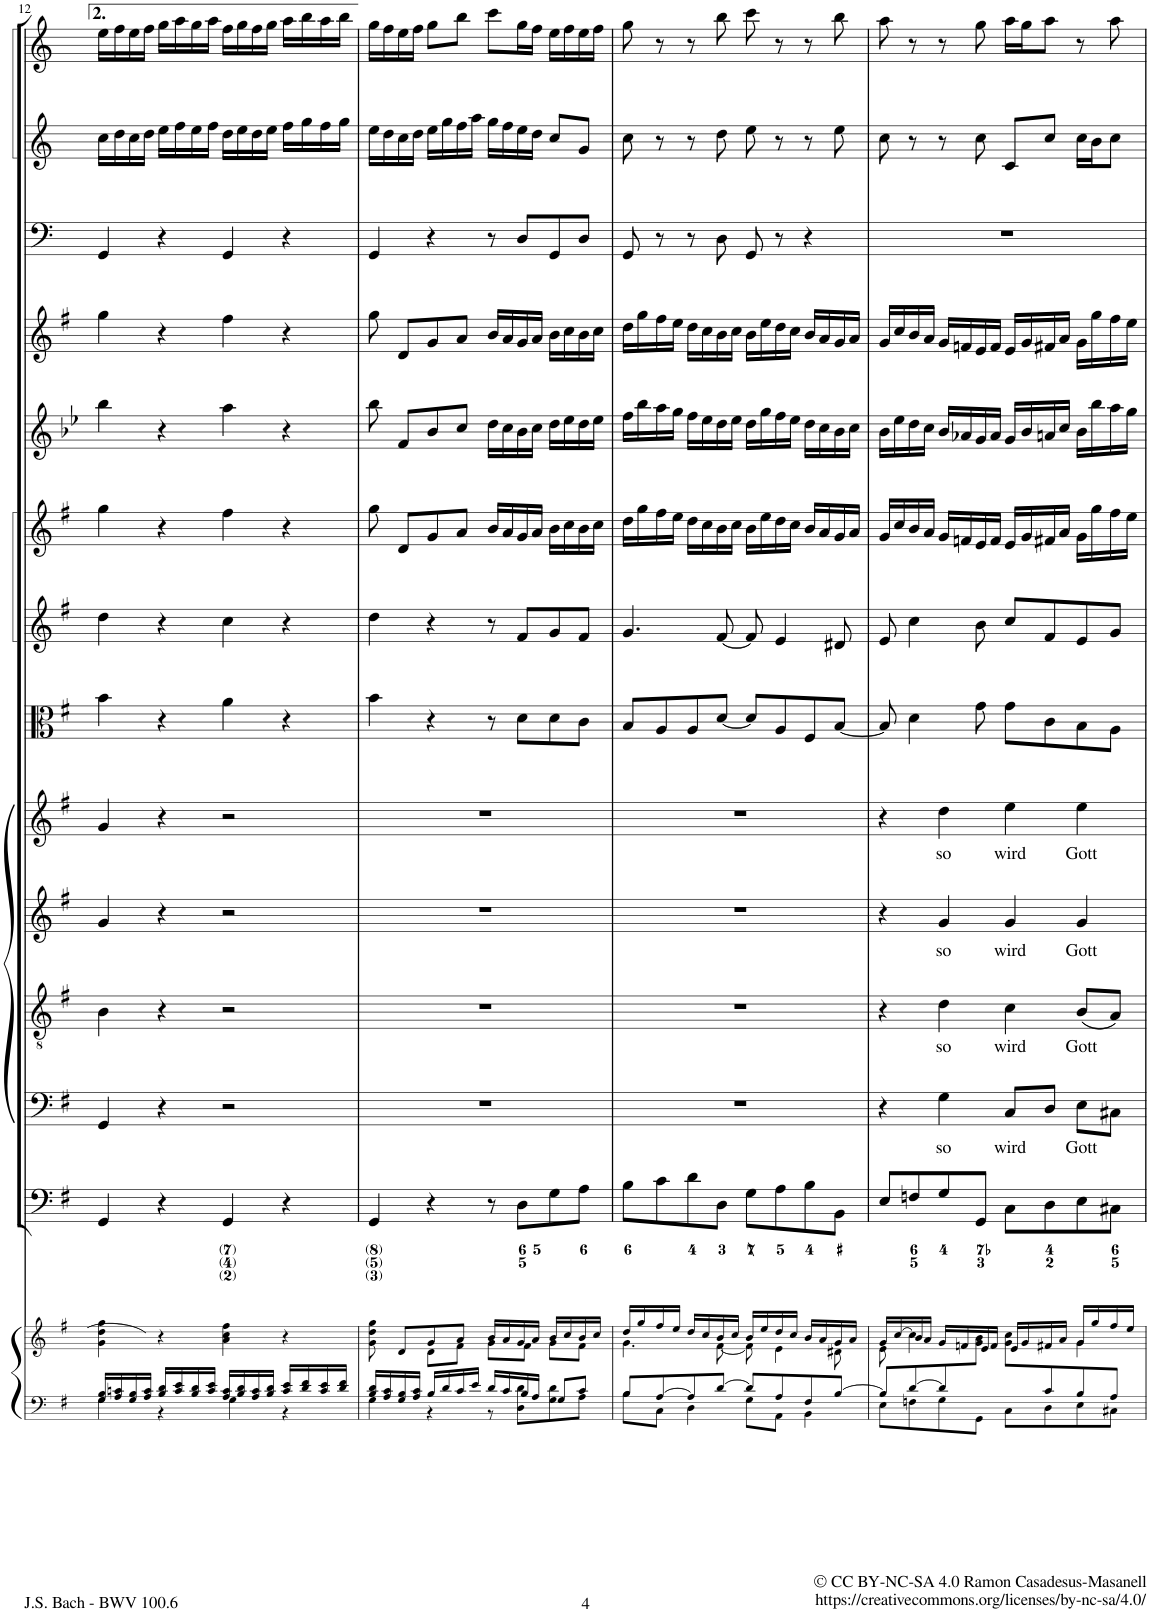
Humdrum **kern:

**kern	**kern	**kern	**kern	**text	**kern	**text	**kern	**text	**kern	**text	**kern	**kern	**kern	**kern	**kern	**kern	**kern	**kern
*part14	*part14	*part13	*part12	*part12	*part11	*part11	*part10	*part10	*part9	*part9	*part8	*part7	*part6	*part5	*part4	*part3	*part2	*part1
*staff15	*staff14	*staff13	*staff12	*staff12	*staff11	*staff11	*staff10	*staff10	*staff9	*staff9	*staff8	*staff7	*staff6	*staff5	*staff4	*staff3	*staff2	*staff1
*I"Piano reduction	*	*I"Organo e Continuo	*I"Basso	*	*I"Tenore	*	*I"Alto	*	*I"Soprano	*	*I"Viola	*I"Violino II	*I"Violino I	*I"Oboe d'amore	*I"Flauto Traverso	*I"Timpani	*I"Corno II	*I"Corno I
*I'Pno	*	*	*	*	*	*	*	*	*	*	*	*	*	*I'Ob	*I'Fl	*I'Timp	*	*
!!LO:PB:g=z
*clefF4	*clefG2	*clefF4	*clefF4	*	*clefGv2	*	*clefG2	*	*clefG2	*	*clefC3	*clefG2	*clefG2	*clefG2	*clefG2	*clefF4	*clefG2	*clefG2
*	*	*	*	*	*	*	*	*	*	*	*	*	*	*Trd2c3	*	*	*Trd3c5	*Trd3c5
*k[f#]	*k[f#]	*k[f#]	*k[f#]	*	*k[f#]	*	*k[f#]	*	*k[f#]	*	*k[f#]	*k[f#]	*k[f#]	*k[b-e-]	*k[f#]	*k[]	*k[]	*k[]
*M4/4	*M4/4	*M4/4	*M4/4	*	*M4/4	*	*M4/4	*	*M4/4	*	*M4/4	*M4/4	*M4/4	*M4/4	*M4/4	*M4/4	*M4/4	*M4/4
*met(c)	*met(c)	*met(c)	*met(c)	*	*met(c)	*	*met(c)	*	*met(c)	*	*met(c)	*met(c)	*met(c)	*met(c)	*met(c)	*met(c)	*met(c)	*met(c)
=12	=12	=12	=12	=12	=12	=12	=12	=12	=12	=12	=12	=12	=12	=12	=12	=12	=12	=12
*^	*	*	*	*	*	*	*	*	*	*	*	*	*	*	*	*	*	*
16G/ 16B/LL	4G\	(4g\ 4dd\ 4gg\	4GG/	4GG/	.	4B\	.	4g/	.	4g/	.	4b\	4dd\	4gg\	4bb-\	4gg\	4GG/	16cc\LL	16ee\LL
16A/ 16cn/	.	.	.	.	.	.	.	.	.	.	.	.	.	.	.	.	.	16dd\	16ff\
16G/ 16B/	.	.	.	.	.	.	.	.	.	.	.	.	.	.	.	.	.	16cc\	16ee\
16A/ 16c/JJ	.	.	.	.	.	.	.	.	.	.	.	.	.	.	.	.	.	16dd\JJ	16ff\JJ
16B/ 16d/LL	4r	4r)	4r	4r	.	4r	.	4r	.	4r	.	4r	4r	4r	4r	4r	4r	16ee\LL	16gg\LL
16c/ 16e/	.	.	.	.	.	.	.	.	.	.	.	.	.	.	.	.	.	16ff\	16aa\
16B/ 16d/	.	.	.	.	.	.	.	.	.	.	.	.	.	.	.	.	.	16ee\	16gg\
16c/ 16e/JJ	.	.	.	.	.	.	.	.	.	.	.	.	.	.	.	.	.	16ff\JJ	16aa\JJ
16A/ 16c/LL	4G\	4a\ 4cc\ 4ff#\	4GG/	2r	.	2r	.	2r	.	2r	.	4a\	4cc\	4ff#\	4aa\	4ff#\	4GG/	16dd\LL	16ff\LL
16B/ 16d/	.	.	.	.	.	.	.	.	.	.	.	.	.	.	.	.	.	16ee\	16gg\
16A/ 16c/	.	.	.	.	.	.	.	.	.	.	.	.	.	.	.	.	.	16dd\	16ff\
16B/ 16d/JJ	.	.	.	.	.	.	.	.	.	.	.	.	.	.	.	.	.	16ee\JJ	16gg\JJ
16c/ 16e/LL	4r	4r	4r	.	.	.	.	.	.	.	.	4r	4r	4r	4r	4r	4r	16ff\LL	16aa\LL
16d/ 16f#/	.	.	.	.	.	.	.	.	.	.	.	.	.	.	.	.	.	16gg\	16bb\
16c/ 16e/	.	.	.	.	.	.	.	.	.	.	.	.	.	.	.	.	.	16ff\	16aa\
16d/ 16f#/JJ	.	.	.	.	.	.	.	.	.	.	.	.	.	.	.	.	.	16gg\JJ	16bb\JJ
=13	=13	=13	=13	=13	=13	=13	=13	=13	=13	=13	=13	=13	=13	=13	=13	=13	=13	=13	=13
*	*	*^	*	*	*	*	*	*	*	*	*	*	*	*	*	*	*	*	*
16B/ 16d/LL	4G\	8g\ 8dd\ 8gg\	4ryy	4GG/	1r	.	1r	.	1r	.	1r	.	4b\	4dd\	8gg\	8bb-\	8gg\	4GG/	16ee\LL	16gg\LL
16A/ 16c/	.	.	.	.	.	.	.	.	.	.	.	.	.	.	.	.	.	.	16dd\	16ff\
16G/ 16B/	.	8d/L	.	.	.	.	.	.	.	.	.	.	.	.	8d/L	8f/L	8d/L	.	16cc\	16ee\
16A/ 16c/JJ	.	.	.	.	.	.	.	.	.	.	.	.	.	.	.	.	.	.	16dd\JJ	16ff\JJ
16B/LL	4r	8g/	8d\L	4r	.	.	.	.	.	.	.	.	4r	4r	8g/	8b-/	8g/	4r	16ee\LL	8gg\L
16d/	.	.	.	.	.	.	.	.	.	.	.	.	.	.	.	.	.	.	16gg\	.
16c/	.	8a/J	8f#\J	.	.	.	.	.	.	.	.	.	.	.	8a/J	8cc/J	8a/J	.	16ff\	8bb\J
16e/JJ	.	.	.	.	.	.	.	.	.	.	.	.	.	.	.	.	.	.	16aa\JJ	.
16d/LL	8r	16b/LL	8g\L	8r	.	.	.	.	.	.	.	.	8r	8r	16b/LL	16dd\LL	16b/LL	8r	16gg\LL	8ccc\L
16c/	.	16a/	.	.	.	.	.	.	.	.	.	.	.	.	16a/	16cc\	16a/	.	16ff\	.
16B/	8D\ 8d\L	16g/	8f#\J	8D\L	.	.	.	.	.	.	.	.	8d\L	8f#/L	16g/	16b-\	16g/	8D/L	16ee\	16gg\L
16A/JJ	.	16a/JJ	.	.	.	.	.	.	.	.	.	.	.	.	16a/JJ	16cc\JJ	16a/JJ	.	16dd\JJ	16ff\JJ
8G/L	8G\ 8d\	16b/LL	8g\L	8G\	.	.	.	.	.	.	.	.	8d\	8g/	16b\LL	16dd\LL	16b\LL	8GG/	8cc/L	16ee\LL
.	.	16cc/	.	.	.	.	.	.	.	.	.	.	.	.	16cc\	16ee-\	16cc\	.	.	16ff\
8c/J	8A\J	16b/	8f#\J	8A\J	.	.	.	.	.	.	.	.	8c\J	8f#/J	16b\	16dd\	16b\	8D/J	8g/J	16ee\
.	.	16cc/JJ	.	.	.	.	.	.	.	.	.	.	.	.	16cc\JJ	16ee-\JJ	16cc\JJ	.	.	16ff\JJ
=14	=14	=14	=14	=14	=14	=14	=14	=14	=14	=14	=14	=14	=14	=14	=14	=14	=14	=14	=14	=14
8B/L	8B\L	16dd/LL	4.g\	8B\L	1r	.	1r	.	1r	.	1r	.	8B/L	4.g/	16dd\LL	16ff\LL	16dd\LL	8GG/	8cc\	8gg\
.	.	16gg/	.	.	.	.	.	.	.	.	.	.	.	.	16gg\	16bb-\	16gg\	.	.	.
[8A/	8C\J	16ff#/	.	8c\	.	.	.	.	.	.	.	.	8A/	.	16ff#\	16aa\	16ff#\	8r	8r	8r
.	.	16ee/JJ	.	.	.	.	.	.	.	.	.	.	.	.	16ee\JJ	16gg\JJ	16ee\JJ	.	.	.
8A/]	4D\	16dd/LL	.	8d\	.	.	.	.	.	.	.	.	8A/	.	16dd\LL	16ff\LL	16dd\LL	8r	8r	8r
.	.	16cc/	.	.	.	.	.	.	.	.	.	.	.	.	16cc\	16ee-\	16cc\	.	.	.
[8d/J	.	16b/	[8f#\	8D\J	.	.	.	.	.	.	.	.	[8d/J	[8f#/	16b\	16dd\	16b\	8D\	8dd\	8bb\
.	.	16cc/JJ	.	.	.	.	.	.	.	.	.	.	.	.	16cc\JJ	16ee-\JJ	16cc\JJ	.	.	.
8d/L]	8G\L	16b/LL	8f#\]	8G\L	.	.	.	.	.	.	.	.	8d/L]	8f#/]	16b\LL	16dd\LL	16b\LL	8GG/	8ee\	8ccc\
.	.	16ee/	.	.	.	.	.	.	.	.	.	.	.	.	16ee\	16gg\	16ee\	.	.	.
8A/	8AA\J	16dd/	4e\	8A\	.	.	.	.	.	.	.	.	8A/	4e/	16dd\	16ff\	16dd\	8r	8r	8r
.	.	16cc/JJ	.	.	.	.	.	.	.	.	.	.	.	.	16cc\JJ	16ee-\JJ	16cc\JJ	.	.	.
8F#/	4BB\	16b/LL	.	8B\	.	.	.	.	.	.	.	.	8F#/	.	16b/LL	16dd\LL	16b/LL	4r	8r	8r
.	.	16a/	.	.	.	.	.	.	.	.	.	.	.	.	16a/	16cc\	16a/	.	.	.
[8B/J	.	16g/	8d#X\	8BB\J	.	.	.	.	.	.	.	.	[8B/J	8d#X/	16g/	16b-\	16g/	.	8ee\	8bb\
.	.	16a/JJ	.	.	.	.	.	.	.	.	.	.	.	.	16a/JJ	16cc\JJ	16a/JJ	.	.	.
=15	=15	=15	=15	=15	=15	=15	=15	=15	=15	=15	=15	=15	=15	=15	=15	=15	=15	=15	=15	=15
*	*	*	*^	*	*	*	*	*	*	*	*	*	*	*	*	*	*	*	*	*
8B/L]	8E\L	16g/LL	8e\	4.ryy	8E/L	4r	.	4r	.	4r	.	4r	.	8B/]	8e/	16g/LL	16b-\LL	16g/LL	1r	8cc\	8aa\
.	.	[16cc/	.	.	.	.	.	.	.	.	.	.	.	.	.	16cc/	16ee-\	16cc/	.	.	.
[8d/	8Fn\	16b/	4cc\]	.	8Fn/	.	.	.	.	.	.	.	.	4d\	4cc\	16b/	16dd\	16b/	.	8r	8r
.	.	16a/JJ	.	.	.	.	.	.	.	.	.	.	.	.	.	16a/JJ	16cc\JJ	16a/JJ	.	.	.
!	!	!	!	!	!	!	!LO:LY:b	!	!LO:LY:b	!	!LO:LY:b	!	!LO:LY:b	!	!	!	!	!	!	!	!
8d/]	8G\	16g/LL	.	.	8G/	4G\	so	4d\	so	4g/	so	4dd\	so	.	.	16g/LL	16b-/LL	16g/LL	.	8r	8r
.	.	16fn/	.	.	.	.	.	.	.	.	.	.	.	.	.	16fn/	16a-X/	16fn/	.	.	.
4ryy	8GG\J	16e/	8ryy	8g\ 8b\J	8GG/J	.	.	.	.	.	.	.	.	8g\	8b\	16e/	16g/	16e/	.	8cc\	8gg\
.	.	16f/JJ	.	.	.	.	.	.	.	.	.	.	.	.	.	16f/JJ	16a-/JJ	16f/JJ	.	.	.
!	!	!	!	!	!	!	!LO:LY:b	!	!LO:LY:b	!	!LO:LY:b	!	!LO:LY:b	!	!	!	!	!	!	!	!
.	8C\L	16e/LL	4ryy	8g\ 8cc\L	8C\L	8C/L	wird	4c\	wird	4g/	wird	4ee\	wird	8g\L	8cc/L	16e/LL	16g/LL	16e/LL	.	8c/L	16aa\LL
.	.	16g/	.	.	.	.	.	.	.	.	.	.	.	.	.	16g/	16b-/	16g/	.	.	16gg\J
8c/	8D\	16f#X/	.	4.ryy	8D\	8D/J	.	.	.	.	.	.	.	8c\	8f#/	16f#X/	16an/	16f#X/	.	8cc/J	8aa\J
.	.	16a/JJ	.	.	.	.	.	.	.	.	.	.	.	.	.	16a/JJ	16cc/JJ	16a/JJ	.	.	.
!	!	!	!	!	!	!	!LO:LY:b	!	!LO:LY:b	!	!LO:LY:b	!	!LO:LY:b	!	!	!	!	!	!	!	!
8B/	8E\	16g/LL	4g\	.	8E\	8E\L	Gott	(8B/L	Gott	4g/	Gott	4ee\	Gott	8B\	8e/	16g\LL	16b-\LL	16g\LL	.	16cc\LL	8r
.	.	16gg/	.	.	.	.	.	.	.	.	.	.	.	.	.	16gg\	16bb-\	16gg\	.	16b\J	.
8A/J	8C#X\J	16ff#/	.	.	8C#X\J	8C#X\J	.	8A/J)	.	.	.	.	.	8A\J	8g/J	16ff#\	16aa\	16ff#\	.	8cc\J	8aa\
.	.	16ee/JJ	.	.	.	.	.	.	.	.	.	.	.	.	.	16ee\JJ	16gg\JJ	16ee\JJ	.	.	.
*v	*v	*	*	*	*	*	*	*	*	*	*	*	*	*	*	*	*	*	*	*	*
*	*v	*v	*v	*	*	*	*	*	*	*	*	*	*	*	*	*	*	*	*	*
=	=	=	=	=	=	=	=	=	=	=	=	=	=	=	=	=	=	=
*-	*-	*-	*-	*-	*-	*-	*-	*-	*-	*-	*-	*-	*-	*-	*-	*-	*-	*-
